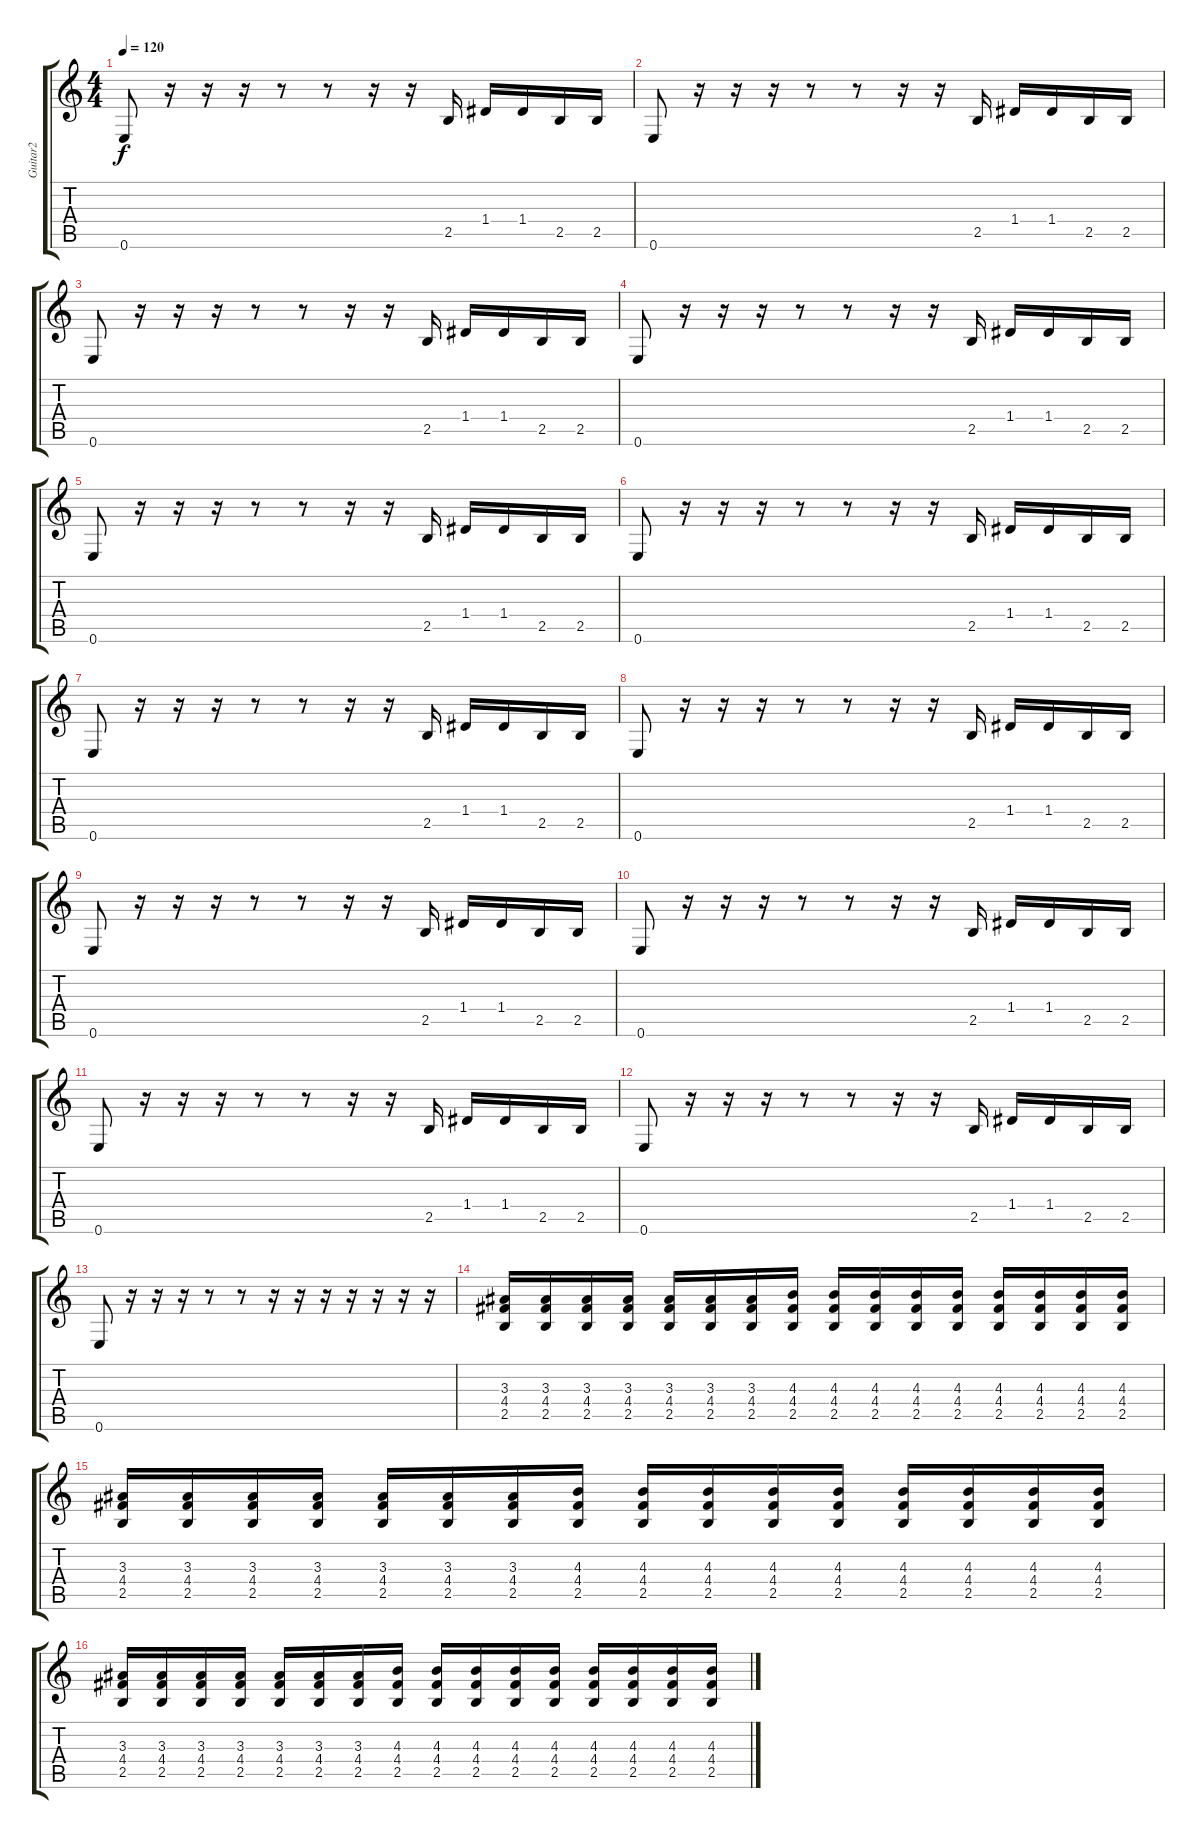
\track ("Guitar2" "Guitar2") {instrument distortionguitar}
\staff {score tabs}
\tuning (E4 B3 G3 D3 A2 E2) {hide}
\ts (4 4)
\tempo 120
\clef g2
\ks c
0.6.8{dy f instrument distortionguitar} r.16 r.16 r.16 r.8 r.8 r.16 r.16 2.5.16 1.4.16 1.4.16 2.5.16 2.5.16 |
0.6.8 r.16 r.16 r.16 r.8 r.8 r.16 r.16 2.5.16 1.4.16 1.4.16 2.5.16 2.5.16 |
0.6.8 r.16 r.16 r.16 r.8 r.8 r.16 r.16 2.5.16 1.4.16 1.4.16 2.5.16 2.5.16 |
0.6.8 r.16 r.16 r.16 r.8 r.8 r.16 r.16 2.5.16 1.4.16 1.4.16 2.5.16 2.5.16 |
0.6.8 r.16 r.16 r.16 r.8 r.8 r.16 r.16 2.5.16 1.4.16 1.4.16 2.5.16 2.5.16 |
0.6.8 r.16 r.16 r.16 r.8 r.8 r.16 r.16 2.5.16 1.4.16 1.4.16 2.5.16 2.5.16 |
0.6.8 r.16 r.16 r.16 r.8 r.8 r.16 r.16 2.5.16 1.4.16 1.4.16 2.5.16 2.5.16 |
0.6.8 r.16 r.16 r.16 r.8 r.8 r.16 r.16 2.5.16 1.4.16 1.4.16 2.5.16 2.5.16 |
0.6.8 r.16 r.16 r.16 r.8 r.8 r.16 r.16 2.5.16 1.4.16 1.4.16 2.5.16 2.5.16 |
0.6.8 r.16 r.16 r.16 r.8 r.8 r.16 r.16 2.5.16 1.4.16 1.4.16 2.5.16 2.5.16 |
0.6.8 r.16 r.16 r.16 r.8 r.8 r.16 r.16 2.5.16 1.4.16 1.4.16 2.5.16 2.5.16 |
0.6.8 r.16 r.16 r.16 r.8 r.8 r.16 r.16 2.5.16 1.4.16 1.4.16 2.5.16 2.5.16 |
0.6.8 r.16 r.16 r.16 r.8 r.8 r.16 r.16 r.16 r.16 r.16 r.16 r.16 |
(3.3 4.4 2.5).16 (3.3 4.4 2.5).16 (3.3 4.4 2.5).16 (3.3 4.4 2.5).16 (3.3 4.4 2.5).16 (3.3 4.4 2.5).16 (3.3 4.4 2.5).16 (4.3 4.4 2.5).16 (4.3 4.4 2.5).16 (4.3 4.4 2.5).16 (4.3 4.4 2.5).16 (4.3 4.4 2.5).16 (4.3 4.4 2.5).16 (4.3 4.4 2.5).16 (4.3 4.4 2.5).16 (4.3 4.4 2.5).16 |
(3.3 4.4 2.5).16 (3.3 4.4 2.5).16 (3.3 4.4 2.5).16 (3.3 4.4 2.5).16 (3.3 4.4 2.5).16 (3.3 4.4 2.5).16 (3.3 4.4 2.5).16 (4.3 4.4 2.5).16 (4.3 4.4 2.5).16 (4.3 4.4 2.5).16 (4.3 4.4 2.5).16 (4.3 4.4 2.5).16 (4.3 4.4 2.5).16 (4.3 4.4 2.5).16 (4.3 4.4 2.5).16 (4.3 4.4 2.5).16 |
(3.3 4.4 2.5).16 (3.3 4.4 2.5).16 (3.3 4.4 2.5).16 (3.3 4.4 2.5).16 (3.3 4.4 2.5).16 (3.3 4.4 2.5).16 (3.3 4.4 2.5).16 (4.3 4.4 2.5).16 (4.3 4.4 2.5).16 (4.3 4.4 2.5).16 (4.3 4.4 2.5).16 (4.3 4.4 2.5).16 (4.3 4.4 2.5).16 (4.3 4.4 2.5).16 (4.3 4.4 2.5).16 (4.3 4.4 2.5).16
